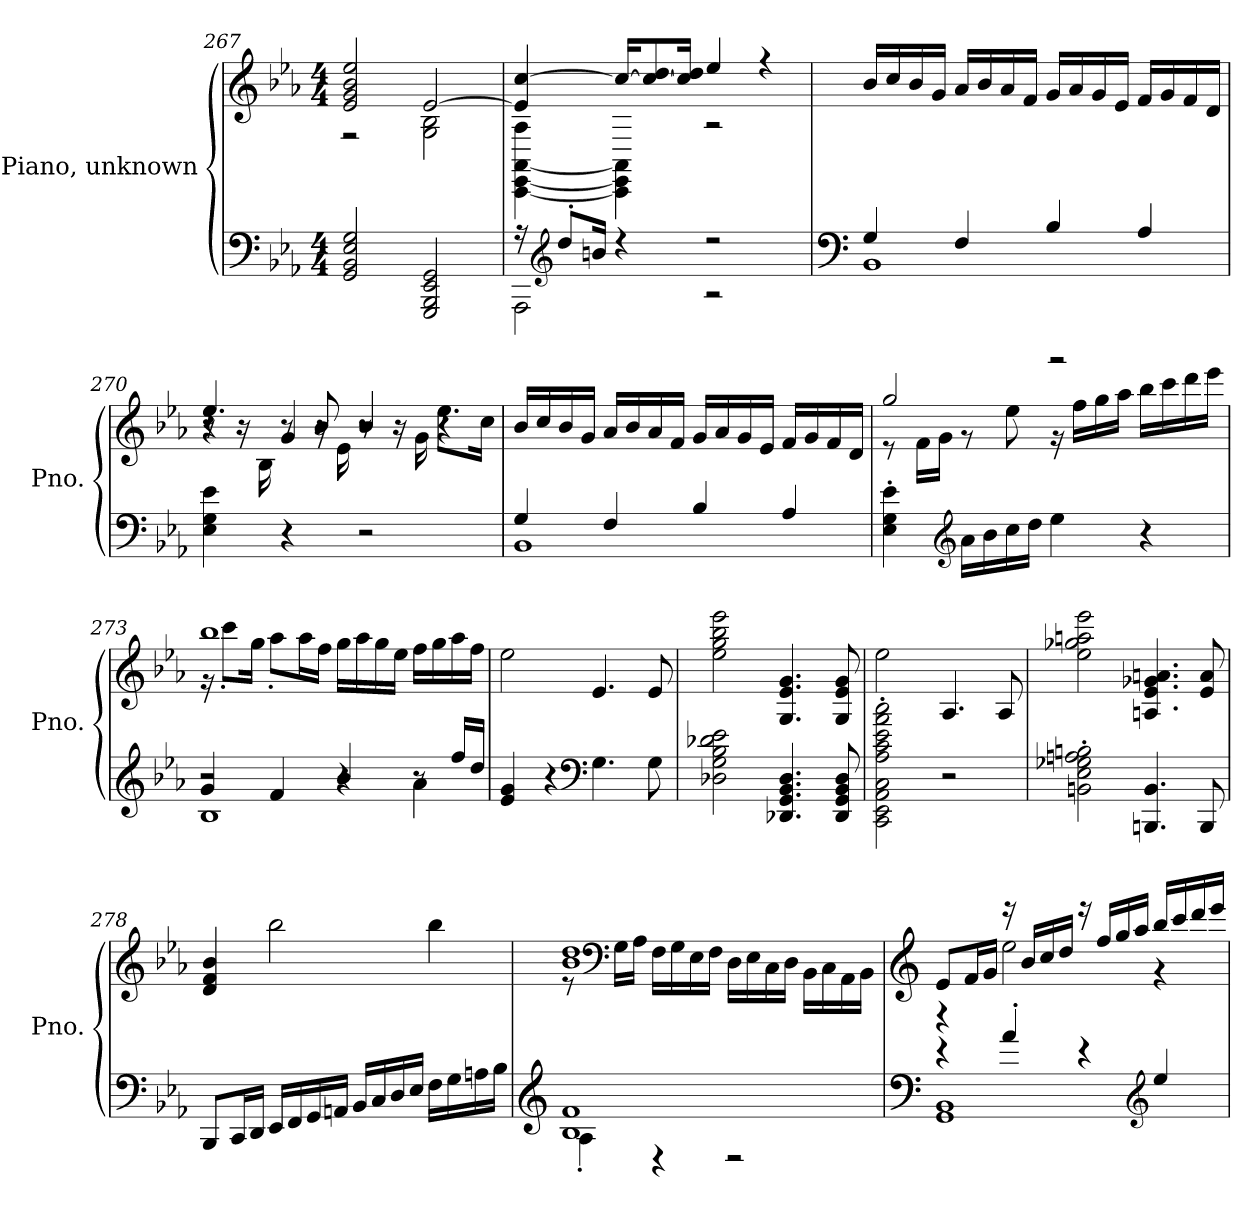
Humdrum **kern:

**kern	**kern
*part1	*part1
*staff2	*staff1
*I"Piano, unknown	*
*I'Pno.	*
*clefF4	*clefG2
*k[b-e-a-]	*k[b-e-a-]
*M4/4	*M4/4
=267	=267
*	*^
2GG/ 2BB-/ 2E-/ 2G/	2e-/ 2g/ 2b-/ 2ee-/	2r
2GGG/ 2BBB-/ 2EE-/ 2GG/	[2e-/	2G\ 2B-\
!!LO:LB:g=z	!!
=268	=268	=268
*^	*	*
16r	2AAA-\	4e-/] [4cc/	[4CC\ [4EE-\ [4AA-\ 4A-\
*clefG2	*	*	*
8dd'/L	.	.	.
16bn/Jk	.	.	.
4r	.	16cc/KL_	4CC\] 4EE-\] 4AA-\]
.	.	8cc/_ 8dd/	.
.	.	16cc/] 16dd/Jk	.
2r	2r	4ee-/	2r
.	.	4r	.
*	*	*v	*v
=269	=269	=269
*clefF4	*	*
4G/	1BB-	16b-/LL
.	.	16cc/
.	.	16b-/
.	.	16g/JJ
4F/	.	16a-/LL
.	.	16b-/
.	.	16a-/
.	.	16f/JJ
4B-/	.	16g/LL
.	.	16a-/
.	.	16g/
.	.	16e-/JJ
4A-/	.	16f/LL
.	.	16g/
.	.	16f/
.	.	16d/JJ
*v	*v	*
=270	=270
*	*^
*	*	*^
4E-\ 4G\ 4e-\	4.ee-/	8r	4r
.	.	16r	.
.	.	16B-\	.
4r	.	8r	4g/
.	8b-/	16r	.
.	.	16e-\	.
2r	4b-/	8r	2r
.	.	16r	.
.	.	16g\	.
.	4r	8.ee-\L	.
.	.	16cc\Jk	.
*	*v	*v	*v
!!LO:LB:g=z
=271	=271
*^	*
4G/	1BB-	16b-/LL
.	.	16cc/
.	.	16b-/
.	.	16g/JJ
4F/	.	16a-/LL
.	.	16b-/
.	.	16a-/
.	.	16f/JJ
4B-/	.	16g/LL
.	.	16a-/
.	.	16g/
.	.	16e-/JJ
4A-/	.	16f/LL
.	.	16g/
.	.	16f/
.	.	16d/JJ
*v	*v	*
=272	=272
*	*^
4E-\' 4G\' 4e-\'	2gg/	8r
.	.	16f\LL
.	.	16g\JJ
*clefG2	*	*
16a-\LL	.	8r
16b-\	.	.
16cc\	.	8ee-\
16dd\JJ	.	.
4ee-\	2r	16r
.	.	16ff\LL
.	.	16gg\
.	.	16aa-\JJ
4r	.	16bb-\LL
.	.	16ccc\
.	.	16ddd\
.	.	16eee-\JJ
!!LO:LB:g=z	!!
=273	=273	=273
*^	*	*
*	*^	*	*
4g/	2r	1B-	1bb-	16r
.	.	.	.	8ccc'\L
.	.	.	.	16gg\Jk
4f/	.	.	.	8aa-'\L
.	.	.	.	16aa-\L
.	.	.	.	16ff\JJ
4b-/	4r	.	.	16gg\LL
.	.	.	.	16aa-\
.	.	.	.	16gg\
.	.	.	.	16ee-\JJ
8r	4a-\	.	.	16ff\LL
.	.	.	.	16gg\
16ff/LL	.	.	.	16aa-\
16dd/JJ	.	.	.	16ff\JJ
*v	*v	*v	*	*
*	*v	*v
=274	=274
4e-/ 4g/	2ee-\
4r	.
*clefF4	*
4.G\	4.e-/
8G\	8e-/
=275	=275
2D-X\ 2G\ 2B-\ 2d-X\ 2e-\	2ee-\ 2gg\ 2bb-\ 2eee-\
4.DD-X/ 4.GG/ 4.BB-/ 4.D-/	4.G/ 4.e-/ 4.g/
8DD-/ 8GG/ 8BB-/ 8D-/	8G/ 8e-/ 8g/
=276	=276
2CC\' 2EE-\' 2AA-\' 2C\' 2A-\' 2c\' 2e-\' 2a-\' 2cc\'	2ee-\
2r	4.A-/
.	8A-/
=277	=277
2BBn\' 2E-\' 2G-X\' 2An\' 2Bn\'	2ee-\ 2gg-X\ 2aan\ 2eee-\
4.BBBn/ 4.BB/	4.An/ 4.e-/ 4.g-X/ 4.an/
8BBB/	8e-/ 8a/
!!LO:PB:g=z
=278	=278
8BBB-/L	4d/ 4f/ 4b-/
16CC/L	.
16DD/JJ	.
16EE-/LL	2bb-\
16FF/	.
16GG/	.
16AAn/JJ	.
16BB-/LL	.
16C/	.
16D/	.
16E-/JJ	.
16F\LL	4bb-\
16G\	.
16An\	.
16B-\JJ	.
=279	=279
*clefG2	*
*^	*^
1B- 1f	4A-'\	1b- 1dd	8r
*	*	*clefF4	*
.	.	.	16G\LL
.	.	.	16A-\JJ
.	4r	.	16F\LL
.	.	.	16G\
.	.	.	16E-\
.	.	.	16F\JJ
.	2r	.	16D\LL
.	.	.	16E-\
.	.	.	16C\
.	.	.	16D\JJ
.	.	.	16BB-\LL
.	.	.	16C\
.	.	.	16AA-\
.	.	.	16BB-\JJ
!!LO:LB:g=z	!!
=280	=280	=280	=280
*clefF4	*	*clefG2	*
4r	1GG 1BB-	8e-/L	4r
.	.	16f/L	.
.	.	16g/JJ	.
4a-'/	.	16r	2ee-\
.	.	16b-/LL	.
.	.	16cc/	.
.	.	16dd/JJ	.
4r	.	16r	.
.	.	16ff/LL	.
.	.	16gg/	.
.	.	16aa-/JJ	.
*clefG2	*	*	*
4ee-/	.	16bb-/LL	4r
.	.	16ccc/	.
.	.	16ddd/	.
.	.	16eee-/JJ	.
*v	*v	*	*
*	*v	*v
=	=
*-	*-
